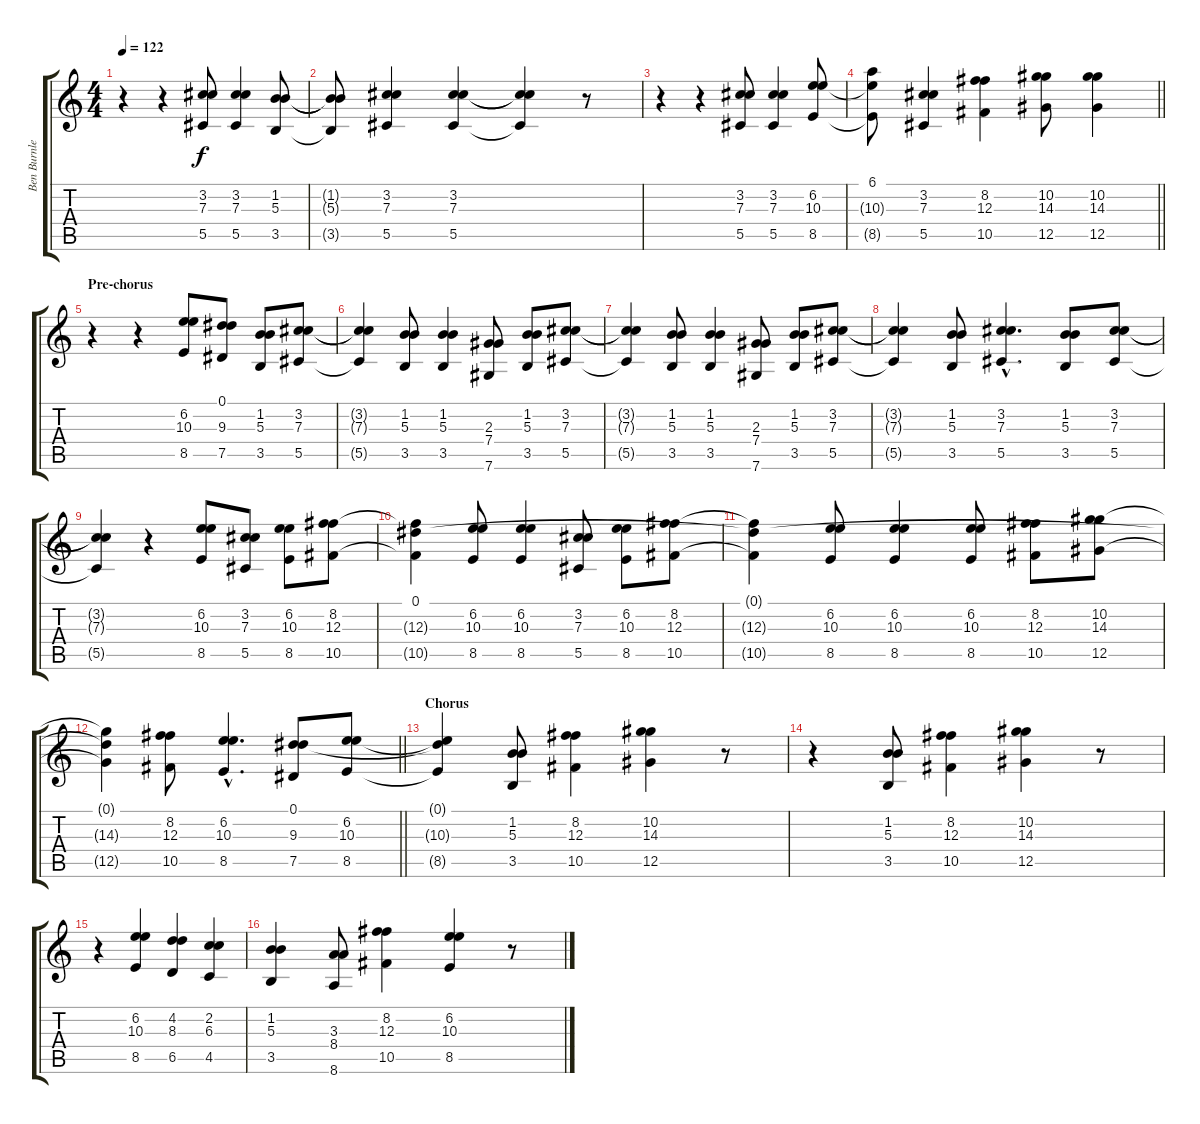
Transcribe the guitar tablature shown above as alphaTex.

\track ("Ben Burnley [Vocals]" "Ben Burnle") {instrument acousticguitarsteel}
\staff {score tabs}
\tuning (Eb4 Bb3 Gb3 Db3 Ab2 Db2) {hide}
\ts (4 4)
\tempo 122
\clef g2
\ks c
r.4{dy f} r.4 (3.2 7.3 5.5).8 (3.2 7.3 5.5).4 (1.2 5.3 3.5).8 |
(1.2{t} 5.3{t} 3.5{t}).8 (3.2 7.3 5.5).4 (3.2 7.3 5.5).4 (3.2{t} 7.3{t} 5.5{t}).4 r.8 |
r.4 r.4 (3.2 7.3 5.5).8 (3.2 7.3 5.5).4 (6.2 10.3 8.5).8 |
\barLineRight lightlight
(6.1 10.3{t} 8.5{t}).8 (3.2 7.3 5.5).4 (8.2 12.3 10.5).4 (10.2 14.3 12.5).8 (10.2 14.3 12.5).4 |
\section ("" "Pre-chorus")
r.4 r.4 (6.2 10.3 8.5).8 (0.1 9.3 7.5).8 (1.2 5.3 3.5).8 (3.2 7.3 5.5).8 |
(3.2{t} 7.3{t} 5.5{t}).4 (1.2 5.3 3.5).8 (1.2 5.3 3.5).4 (2.3 7.4 7.6).8 (1.2 5.3 3.5).8 (3.2 7.3 5.5).8 |
(3.2{t} 7.3{t} 5.5{t}).4 (1.2 5.3 3.5).8 (1.2 5.3 3.5).4 (2.3 7.4 7.6).8 (1.2 5.3 3.5).8 (3.2 7.3 5.5).8 |
(3.2{t} 7.3{t} 5.5{t}).4 (1.2 5.3 3.5).8 (3.2{hac} 7.3{hac} 5.5{hac}).4{d} (1.2 5.3 3.5).8 (3.2 7.3 5.5).8 |
(3.2{t} 7.3{t} 5.5{t}).4 r.4 (6.2 10.3 8.5).8 (3.2 7.3 5.5).8 (6.2 10.3 8.5).8 (8.2 12.3 10.5).8 |
(0.1 12.3{t} 10.5{t}).4 (6.2 10.3 8.5).8 (6.2 10.3 8.5).4 (3.2 7.3 5.5).8 (6.2 10.3 8.5).8 (8.2 12.3 10.5).8 |
(0.1{t} 12.3{t} 10.5{t}).4 (6.2 10.3 8.5).8 (6.2 10.3 8.5).4 (6.2 10.3 8.5).8 (8.2 12.3 10.5).8 (10.2 14.3 12.5).8 |
\barLineRight lightlight
(0.1{t} 14.3{t} 12.5{t}).4 (8.2 12.3 10.5).8 (6.2{hac} 10.3{hac} 8.5{hac}).4{d} (0.1 9.3 7.5).8 (6.2 10.3 8.5).8 |
\section ("" "Chorus")
(0.1{t} 10.3{t} 8.5{t}).4 (1.2 5.3 3.5).8 (8.2 12.3 10.5).4 (10.2 14.3 12.5).4 r.8 |
r.4 (1.2 5.3 3.5).8 (8.2 12.3 10.5).4 (10.2 14.3 12.5).4 r.8 |
r.4 (6.2 10.3 8.5).4 (4.2 8.3 6.5).4 (2.2 6.3 4.5).4 |
(1.2 5.3 3.5).4 (3.3 8.4 8.6).8 (8.2 12.3 10.5).4 (6.2 10.3 8.5).4 r.8
